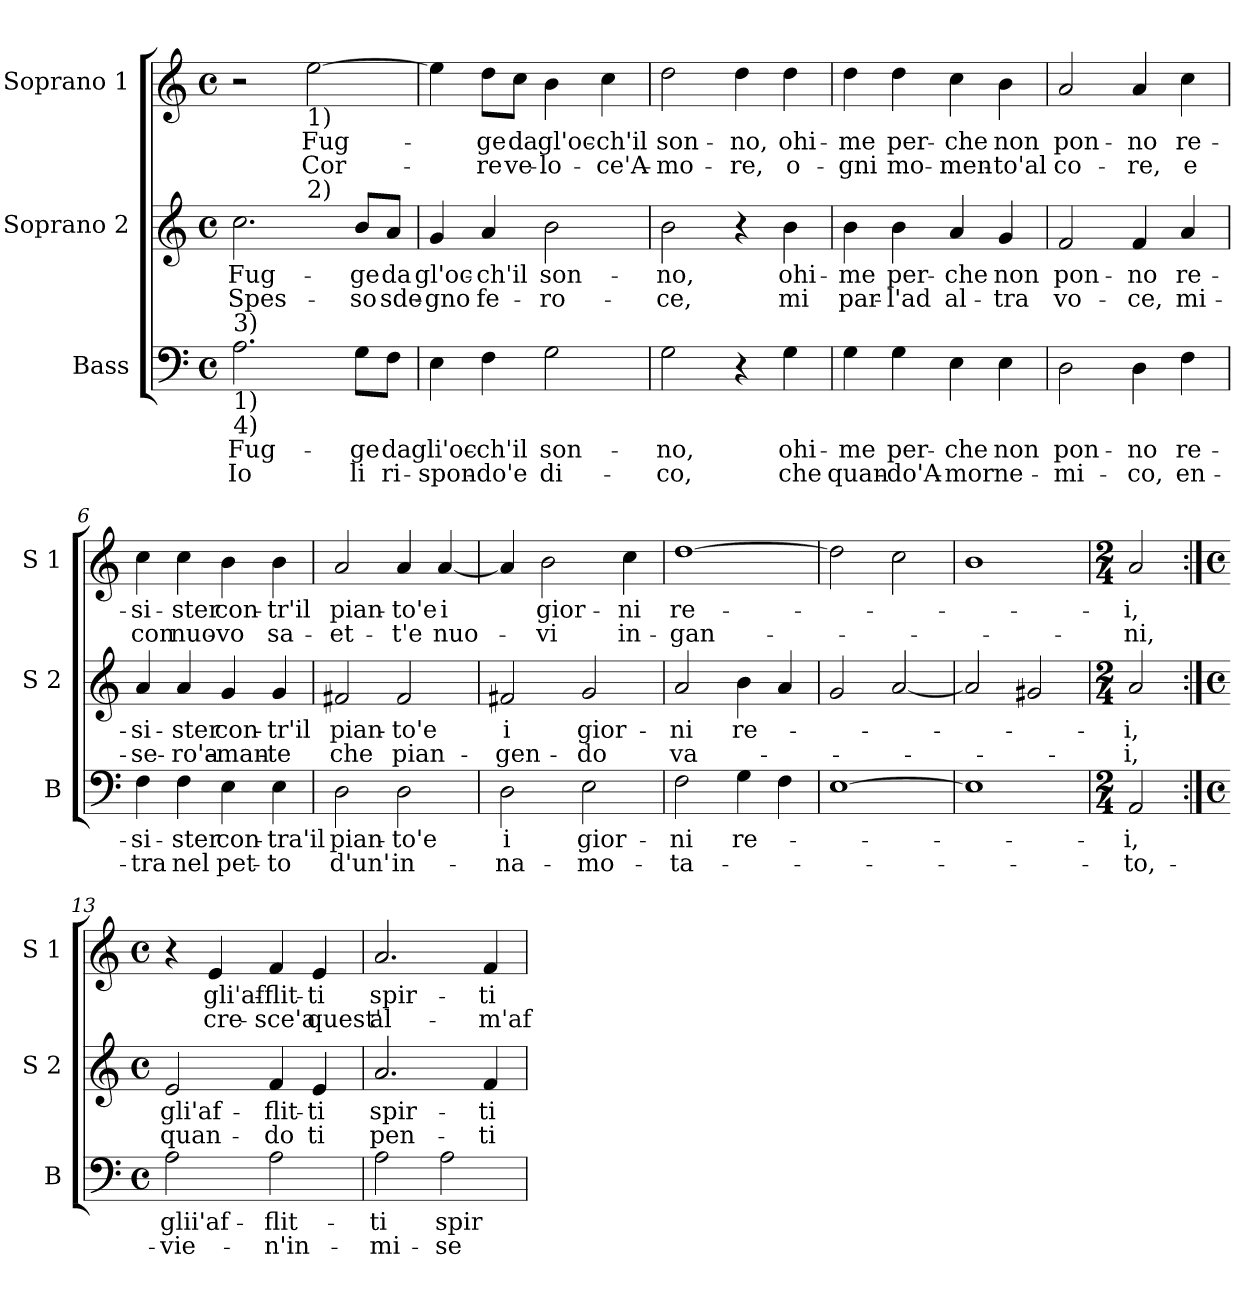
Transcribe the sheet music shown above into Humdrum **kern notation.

**kern	**text	**text	**kern	**text	**text	**kern	**text	**text
*part3	*part3	*part3	*part2	*part2	*part2	*part1	*part1	*part1
*staff3	*staff3	*staff3	*staff2	*staff2	*staff2	*staff1	*staff1	*staff1
*I"Bass	*	*	*I"Soprano 2	*	*	*I"Soprano 1	*	*
*I'B	*	*	*I'S 2	*	*	*I'S 1	*	*
*clefF4	*	*	*clefG2	*	*	*clefG2	*	*
*k[]	*	*	*k[]	*	*	*k[]	*	*
*C:	*	*	*C:	*	*	*C:	*	*
*M4/4	*	*	*M4/4	*	*	*M4/4	*	*
*met(c)	*	*	*met(c)	*	*	*met(c)	*	*
=1	=1	=1	=1	=1	=1	=1	=1	=1
!	!	!	!LO:TX:b:t=1)	!	!	!	!	!
!LO:TX:a:t=3)	!	!	!	!	!	!	!	!
!LO:TX:b:t=1)	!	!	!	!	!	!	!	!
!LO:TX:b:t=4)	!	!	!	!	!	!	!	!
!	!LO:LY:b	!LO:LY:b	!	!LO:LY:b	!LO:LY:b	!	!	!
*	*	*	*^	*	*	*	*	*
2.A\	Fug-	Io	2.cc\	2ryy	Fug-	Spes-	2r	.	.
!	!	!	!	!	!	!	!LO:TX:b:t=1)	!	!
!	!	!	!	!LO:TX:a:t=2)	!	!	!	!	!
!	!	!	!	!	!	!	!	!LO:LY:b	!LO:LY:b
.	.	.	.	2ryy	.	.	[2ee\	Fug-	Cor-
!	!LO:LY:b	!LO:LY:b	!	!	!LO:LY:b	!LO:LY:b	!	!	!
8G\L	-ge	li	8b/L	.	-ge	-so	.	.	.
!	!LO:LY:b	!LO:LY:b	!	!	!LO:LY:b	!LO:LY:b	!	!	!
8F\J	da	ri-	8a/J	.	da	sde-	.	.	.
=2	=2	=2	=2	=2	=2	=2	=2	=2	=2
!	!LO:LY:b	!LO:LY:b	!	!	!LO:LY:b	!LO:LY:b	!	!	!
*	*	*	*v	*v	*	*	*	*	*
4E\	gli'oc-	-spon-	4g/	gl'oc-	-gno	4ee\]	.	.
!	!LO:LY:b	!LO:LY:b	!	!LO:LY:b	!LO:LY:b	!	!LO:LY:b	!LO:LY:b
4F\	-ch'il	-do'e	4a/	-ch'il	fe-	8dd\L	-ge	-re
!	!	!	!	!	!	!	!LO:LY:b	!LO:LY:b
.	.	.	.	.	.	8cc\J	da	ve-
!	!LO:LY:b	!LO:LY:b	!	!LO:LY:b	!LO:LY:b	!	!LO:LY:b	!LO:LY:b
2G\	son-	di-	2b\	son-	-ro-	4b\	gl'oc-	-lo-
!	!	!	!	!	!	!	!LO:LY:b	!LO:LY:b
.	.	.	.	.	.	4cc\	-ch'il	-ce'A-
=3	=3	=3	=3	=3	=3	=3	=3	=3
!	!LO:LY:b	!LO:LY:b	!	!LO:LY:b	!LO:LY:b	!	!LO:LY:b	!LO:LY:b
2G\	-no,	-co,	2b\	-no,	-ce,	2dd\	son-	-mo-
!	!	!	!	!	!	!	!LO:LY:b	!LO:LY:b
4r	.	.	4r	.	.	4dd\	-no,	-re,
!	!LO:LY:b	!LO:LY:b	!	!LO:LY:b	!LO:LY:b	!	!LO:LY:b	!LO:LY:b
4G\	ohi-	che	4b\	ohi-	mi	4dd\	ohi-	o-
!!LO:LB:g=z
=4	=4	=4	=4	=4	=4	=4	=4	=4
!	!LO:LY:b	!LO:LY:b	!	!LO:LY:b	!LO:LY:b	!	!LO:LY:b	!LO:LY:b
4G\	-me	quan-	4b\	-me	par-	4dd\	-me	-gni
!	!LO:LY:b	!LO:LY:b	!	!LO:LY:b	!LO:LY:b	!	!LO:LY:b	!LO:LY:b
4G\	per-	-do'A-	4b\	per-	-l'ad	4dd\	per-	mo-
!	!LO:LY:b	!LO:LY:b	!	!LO:LY:b	!LO:LY:b	!	!LO:LY:b	!LO:LY:b
4E\	-che	-mor	4a/	-che	al-	4cc\	-che	-men-
!	!LO:LY:b	!LO:LY:b	!	!LO:LY:b	!LO:LY:b	!	!LO:LY:b	!LO:LY:b
4E\	non	ne-	4g/	non	-tra	4b\	non	-to'al
=5	=5	=5	=5	=5	=5	=5	=5	=5
!	!LO:LY:b	!LO:LY:b	!	!LO:LY:b	!LO:LY:b	!	!LO:LY:b	!LO:LY:b
2D\	pon-	-mi-	2f/	pon-	vo-	2a/	pon-	co-
!	!LO:LY:b	!LO:LY:b	!	!LO:LY:b	!LO:LY:b	!	!LO:LY:b	!LO:LY:b
4D\	-no	-co,	4f/	-no	-ce,	4a/	-no	-re,
!	!LO:LY:b	!LO:LY:b	!	!LO:LY:b	!LO:LY:b	!	!LO:LY:b	!LO:LY:b
4F\	re-	en-	4a/	re-	mi-	4cc\	re-	e
=6	=6	=6	=6	=6	=6	=6	=6	=6
!	!LO:LY:b	!LO:LY:b	!	!LO:LY:b	!LO:LY:b	!	!LO:LY:b	!LO:LY:b
4F\	-si-	-tra	4a/	-si-	-se-	4cc\	-si-	con
!	!LO:LY:b	!LO:LY:b	!	!LO:LY:b	!LO:LY:b	!	!LO:LY:b	!LO:LY:b
4F\	-ster	nel	4a/	-ster	-ro'a-	4cc\	-ster	nuo-
!	!LO:LY:b	!LO:LY:b	!	!LO:LY:b	!LO:LY:b	!	!LO:LY:b	!LO:LY:b
4E\	con-	pet-	4g/	con-	-man-	4b\	con-	-vo
!	!LO:LY:b	!LO:LY:b	!	!LO:LY:b	!LO:LY:b	!	!LO:LY:b	!LO:LY:b
4E\	-tra'il	-to	4g/	-tr'il	-te	4b\	-tr'il	sa-
=7	=7	=7	=7	=7	=7	=7	=7	=7
!	!LO:LY:b	!LO:LY:b	!	!LO:LY:b	!LO:LY:b	!	!LO:LY:b	!LO:LY:b
2D\	pian-	d'un'	2f#X/	pian-	che	2a/	pian-	-et-
!	!LO:LY:b	!LO:LY:b	!	!LO:LY:b	!LO:LY:b	!	!LO:LY:b	!LO:LY:b
2D\	-to'e	in-	2f#/	-to'e	pian-	4a/	-to'e	-t'e
!	!	!	!	!	!	!	!LO:LY:b	!LO:LY:b
.	.	.	.	.	.	[4a/	i	nuo-
!!LO:LB:g=z
=8	=8	=8	=8	=8	=8	=8	=8	=8
!	!LO:LY:b	!LO:LY:b	!	!LO:LY:b	!LO:LY:b	!	!	!
2D\	i	-na-	2f#X/	i	-gen-	4a/]	.	.
!	!	!	!	!	!	!	!LO:LY:b	!LO:LY:b
.	.	.	.	.	.	2b\	gior-	-vi
!	!LO:LY:b	!LO:LY:b	!	!LO:LY:b	!LO:LY:b	!	!	!
2E\	gior-	-mo-	2g/	gior-	-do	.	.	.
!	!	!	!	!	!	!	!LO:LY:b	!LO:LY:b
.	.	.	.	.	.	4cc\	-ni	in-
=9	=9	=9	=9	=9	=9	=9	=9	=9
!	!LO:LY:b	!LO:LY:b	!	!LO:LY:b	!LO:LY:b	!	!LO:LY:b	!LO:LY:b
2F\	-ni	-ta-	2a/	-ni	va-	[1dd	re-	-gan-
!	!LO:LY:b	!	!	!LO:LY:b	!	!	!	!
4G\	re-	.	4b\	re-	.	.	.	.
4F\	.	.	4a/	.	.	.	.	.
=10	=10	=10	=10	=10	=10	=10	=10	=10
[1E	.	.	2g/	.	.	2dd\]	.	.
.	.	.	[2a/	.	.	2cc\	.	.
=11	=11	=11	=11	=11	=11	=11	=11	=11
1E]	.	.	2a/]	.	.	1b	.	.
.	.	.	2g#X/	.	.	.	.	.
=12	=12	=12	=12	=12	=12	=12	=12	=12
*M2/4	*	*	*M2/4	*	*	*M2/4	*	*
!	!LO:LY:b	!LO:LY:b	!	!LO:LY:b	!LO:LY:b	!	!LO:LY:b	!LO:LY:b
2AA/	-i,	-to,-	2a/	-i,	-i,	2a/	-i,	-ni,
!!LO:PB:g=z
=13:|!	=13:|!	=13:|!	=13:|!	=13:|!	=13:|!	=13:|!	=13:|!	=13:|!
*M4/4	*	*	*M4/4	*	*	*M4/4	*	*
*met(c)	*	*	*met(c)	*	*	*met(c)	*	*
!	!LO:LY:b	!LO:LY:b	!	!LO:LY:b	!LO:LY:b	!	!	!
2A\	glii'af-	-vie-	2e/	gli'af-	quan-	4r	.	.
!	!	!	!	!	!	!	!LO:LY:b	!LO:LY:b
.	.	.	.	.	.	4e/	gli'af-	cre-
!	!LO:LY:b	!LO:LY:b	!	!LO:LY:b	!LO:LY:b	!	!LO:LY:b	!LO:LY:b
2A\	-flit-	-n'in-	4f/	-flit-	-do	4f/	-flit-	-sce'a
!	!	!	!	!LO:LY:b	!LO:LY:b	!	!LO:LY:b	!LO:LY:b
.	.	.	4e/	-ti	ti	4e/	-ti	quest'
=14	=14	=14	=14	=14	=14	=14	=14	=14
!	!LO:LY:b	!LO:LY:b	!	!LO:LY:b	!LO:LY:b	!	!LO:LY:b	!LO:LY:b
2A\	-ti	-mi-	2.a/	spir-	pen-	2.a/	spir-	al-
!	!LO:LY:b	!LO:LY:b	!	!	!	!	!	!
2A\	spir-	-se-	.	.	.	.	.	.
!	!	!	!	!LO:LY:b	!LO:LY:b	!	!LO:LY:b	!LO:LY:b
.	.	.	4f/	-ti	-ti-	4f/	-ti	-m'af-
=	=	=	=	=	=	=	=	=
*-	*-	*-	*-	*-	*-	*-	*-	*-
